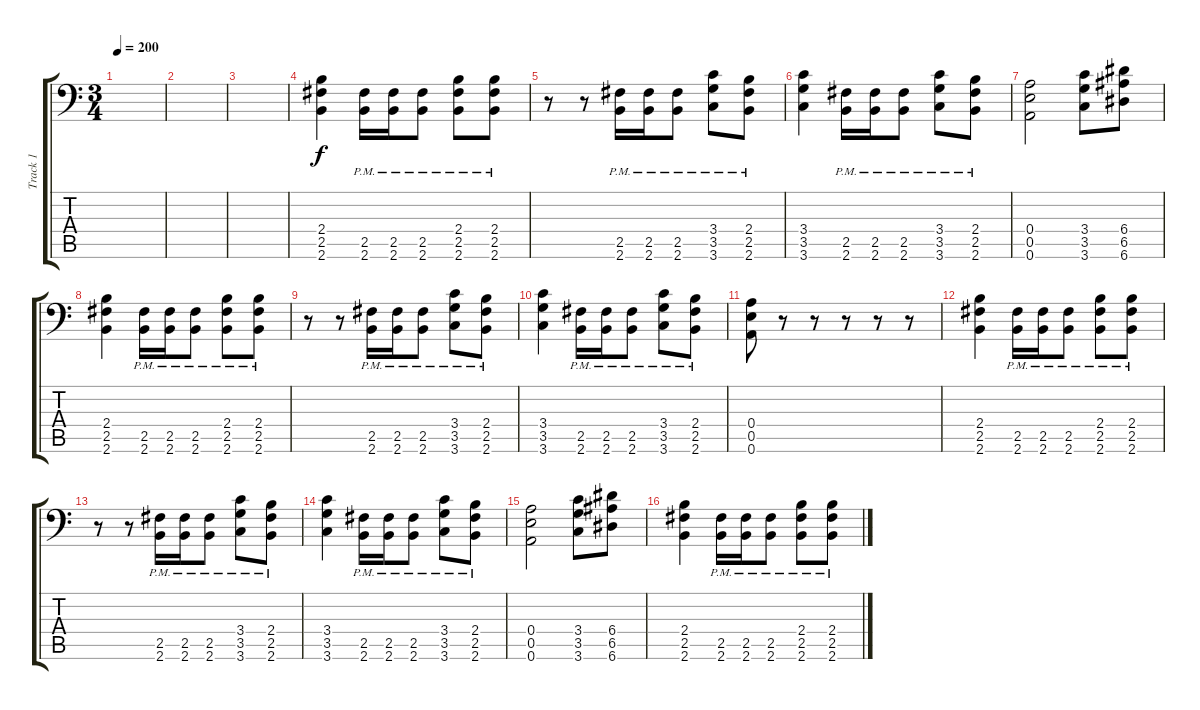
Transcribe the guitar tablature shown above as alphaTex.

\track ("Track 1" "Track 1") {instrument overdrivenguitar}
\staff {score tabs}
\tuning (B3 Gb3 D3 A2 E2 A1) {hide}
\ts (3 4)
\tempo 200
\clef f4
\ks c
|
|
|
(2.4 2.5 2.6).4 (2.5{pm} 2.6{pm}).16 (2.5{pm} 2.6{pm}).16 (2.5{pm} 2.6{pm}).8 (2.4{pm} 2.5{pm} 2.6{pm}).8 (2.4{pm} 2.5{pm} 2.6{pm}).8 |
r.8 r.8 (2.5{pm} 2.6{pm}).16 (2.5{pm} 2.6{pm}).16 (2.5{pm} 2.6{pm}).8 (3.4{pm} 3.5{pm} 3.6{pm}).8 (2.4{pm} 2.5{pm} 2.6{pm}).8 |
(3.4 3.5 3.6).4 (2.5{pm} 2.6{pm}).16 (2.5{pm} 2.6{pm}).16 (2.5{pm} 2.6{pm}).8 (3.4{pm} 3.5{pm} 3.6{pm}).8 (2.4{pm} 2.5{pm} 2.6{pm}).8 |
(0.4 0.5 0.6).2 (3.4 3.5 3.6).8 (6.4 6.5 6.6).8 |
(2.4 2.5 2.6).4 (2.5{pm} 2.6{pm}).16 (2.5{pm} 2.6{pm}).16 (2.5{pm} 2.6{pm}).8 (2.4{pm} 2.5{pm} 2.6{pm}).8 (2.4{pm} 2.5{pm} 2.6{pm}).8 |
r.8 r.8 (2.5{pm} 2.6{pm}).16 (2.5{pm} 2.6{pm}).16 (2.5{pm} 2.6{pm}).8 (3.4{pm} 3.5{pm} 3.6{pm}).8 (2.4{pm} 2.5{pm} 2.6{pm}).8 |
(3.4 3.5 3.6).4 (2.5{pm} 2.6{pm}).16 (2.5{pm} 2.6{pm}).16 (2.5{pm} 2.6{pm}).8 (3.4{pm} 3.5{pm} 3.6{pm}).8 (2.4{pm} 2.5{pm} 2.6{pm}).8 |
(0.4 0.5 0.6).8 r.8 r.8 r.8 r.8 r.8 |
(2.4 2.5 2.6).4 (2.5{pm} 2.6{pm}).16 (2.5{pm} 2.6{pm}).16 (2.5{pm} 2.6{pm}).8 (2.4{pm} 2.5{pm} 2.6{pm}).8 (2.4{pm} 2.5{pm} 2.6{pm}).8 |
r.8 r.8 (2.5{pm} 2.6{pm}).16 (2.5{pm} 2.6{pm}).16 (2.5{pm} 2.6{pm}).8 (3.4{pm} 3.5{pm} 3.6{pm}).8 (2.4{pm} 2.5{pm} 2.6{pm}).8 |
(3.4 3.5 3.6).4 (2.5{pm} 2.6{pm}).16 (2.5{pm} 2.6{pm}).16 (2.5{pm} 2.6{pm}).8 (3.4{pm} 3.5{pm} 3.6{pm}).8 (2.4{pm} 2.5{pm} 2.6{pm}).8 |
(0.4 0.5 0.6).2 (3.4 3.5 3.6).8 (6.4 6.5 6.6).8 |
(2.4 2.5 2.6).4 (2.5{pm} 2.6{pm}).16 (2.5{pm} 2.6{pm}).16 (2.5{pm} 2.6{pm}).8 (2.4{pm} 2.5{pm} 2.6{pm}).8 (2.4{pm} 2.5{pm} 2.6{pm}).8
